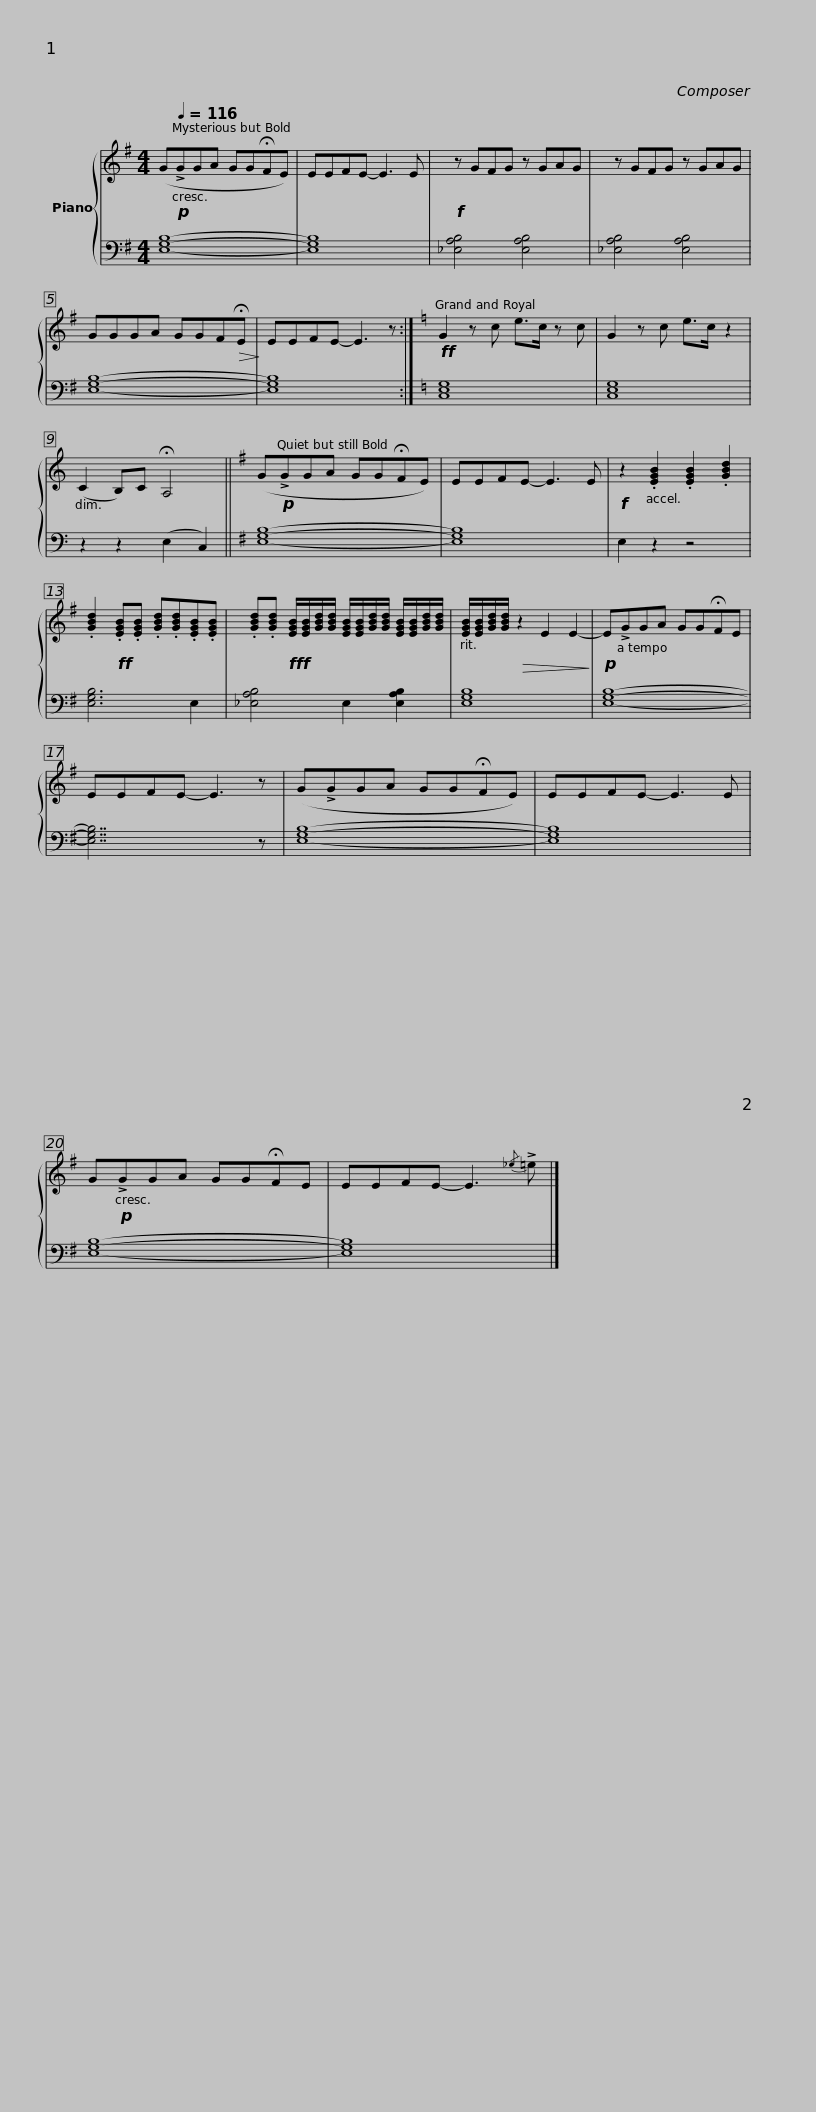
X:1
%%score { 1 | 2 }
L:1/8
M:4/4
I:linebreak $
K:G
V:1 treble
V:2 bass
V:1
 (G!p![Q:1/4=116]!>!GGA GG!fermata!FE) | EEFE- E3 E |!f! z GFG z GAG | z GFG z GAG |$ GGGA GGF!>(!!fermata!E!>)! | %5
 EEFE- E3 z :|[K:C]!ff! G2 z c e>c z c | G2 z c e>c z2 |$ (C2 B,)C !fermata!A,4 ||[K:G] (G!p!!>!GGA GG!fermata!FE) | %10
 EEFE- E3 E |!f! z2 .[EGB]2 .[EGB]2 .[GBd]2 |$ .[GBd]2!ff! .[EGB].[EGB] .[GBd].[GBd].[EGB].[EGB] | .[GBd].[GBd]!fff! [EGB]/[EGB]/[GBd]/[GBd]/ [EGB]/[EGB]/[GBd]/[GBd]/ [EGB]/[EGB]/[GBd]/[GBd]/ | [EGB]/[EGB]/[GBd]/[GBd]/!>(! z2 E2 E2-!>)! | %15
!p! E!>!GGA GG!fermata!FE |$ EEFE- E3 z | (G!>!GGA GG!fermata!FE) | EEFE- E3 E | G!p!!>!GGA GG!fermata!FE |$ %20
 EEFE- E3{/_e} !>!=e |] %21
V:2
 [E,G,B,]8- | [E,G,B,]8 | [_E,A,B,]4 [E,A,B,]4 | [_E,A,B,]4 [E,A,B,]4 |$ [E,G,B,]8- | %5
 [E,G,B,]8 :|[K:C] [C,E,G,]8 | [C,E,G,]8 |$ z2 z2 (E,2 C,2) ||[K:G] [E,G,B,]8- | %10
 [E,G,B,]8 | E,2 z2 z4 |$ [E,G,B,]6 E,2 | [_E,A,B,]4 E,2 [E,A,B,]2 | [E,G,B,]8 | %15
 [E,G,B,]8- |$ [E,G,B,]7 z | [E,G,B,]8- | [E,G,B,]8 | [E,G,B,]8- |$ %20
 [E,G,B,]8 |] %21
